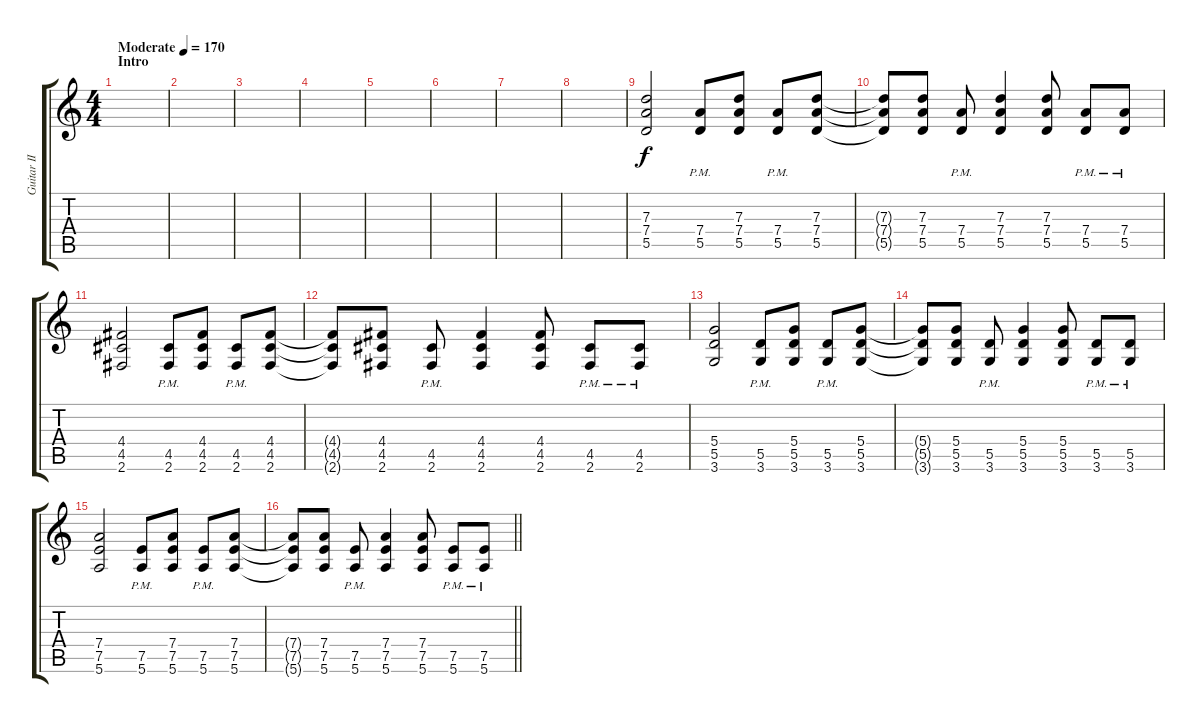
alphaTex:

\track ("Guitar II" "Guitar II") {instrument overdrivenguitar}
\staff {score tabs}
\tuning (E4 B3 G3 D3 A2 E2) {hide}
\ts (4 4)
\section ("" "Intro")
\tempo (170 "Moderate")
\clef g2
\ks c
|
|
|
|
|
|
|
|
(7.3 7.4 5.5).2 (7.4{pm} 5.5{pm}).8 (7.3 7.4 5.5).8 (7.4{pm} 5.5{pm}).8 (7.3 7.4 5.5).8 |
(7.3{t} 7.4{t} 5.5{t}).8 (7.3 7.4 5.5).8 (7.4{pm} 5.5{pm}).8 (7.3 7.4 5.5).4 (7.3 7.4 5.5).8 (7.4{pm} 5.5{pm}).8 (7.4{pm} 5.5{pm}).8 |
(4.4 4.5 2.6).2 (4.5{pm} 2.6{pm}).8 (4.4 4.5 2.6).8 (4.5{pm} 2.6{pm}).8 (4.4 4.5 2.6).8 |
(4.4{t} 4.5{t} 2.6{t}).8 (4.4 4.5 2.6).8 (4.5{pm} 2.6{pm}).8 (4.4 4.5 2.6).4 (4.4 4.5 2.6).8 (4.5{pm} 2.6{pm}).8 (4.5{pm} 2.6{pm}).8 |
(5.4 5.5 3.6).2 (5.5{pm} 3.6{pm}).8 (5.4 5.5 3.6).8 (5.5{pm} 3.6{pm}).8 (5.4 5.5 3.6).8 |
(5.4{t} 5.5{t} 3.6{t}).8 (5.4 5.5 3.6).8 (5.5{pm} 3.6{pm}).8 (5.4 5.5 3.6).4 (5.4 5.5 3.6).8 (5.5{pm} 3.6{pm}).8 (5.5{pm} 3.6{pm}).8 |
(7.4 7.5 5.6).2 (7.5{pm} 5.6{pm}).8 (7.4 7.5 5.6).8 (7.5{pm} 5.6{pm}).8 (7.4 7.5 5.6).8 |
\barLineRight lightlight
(7.4{t} 7.5{t} 5.6{t}).8 (7.4 7.5 5.6).8 (7.5{pm} 5.6{pm}).8 (7.4 7.5 5.6).4 (7.4 7.5 5.6).8 (7.5{pm} 5.6{pm}).8 (7.5{pm} 5.6{pm}).8
